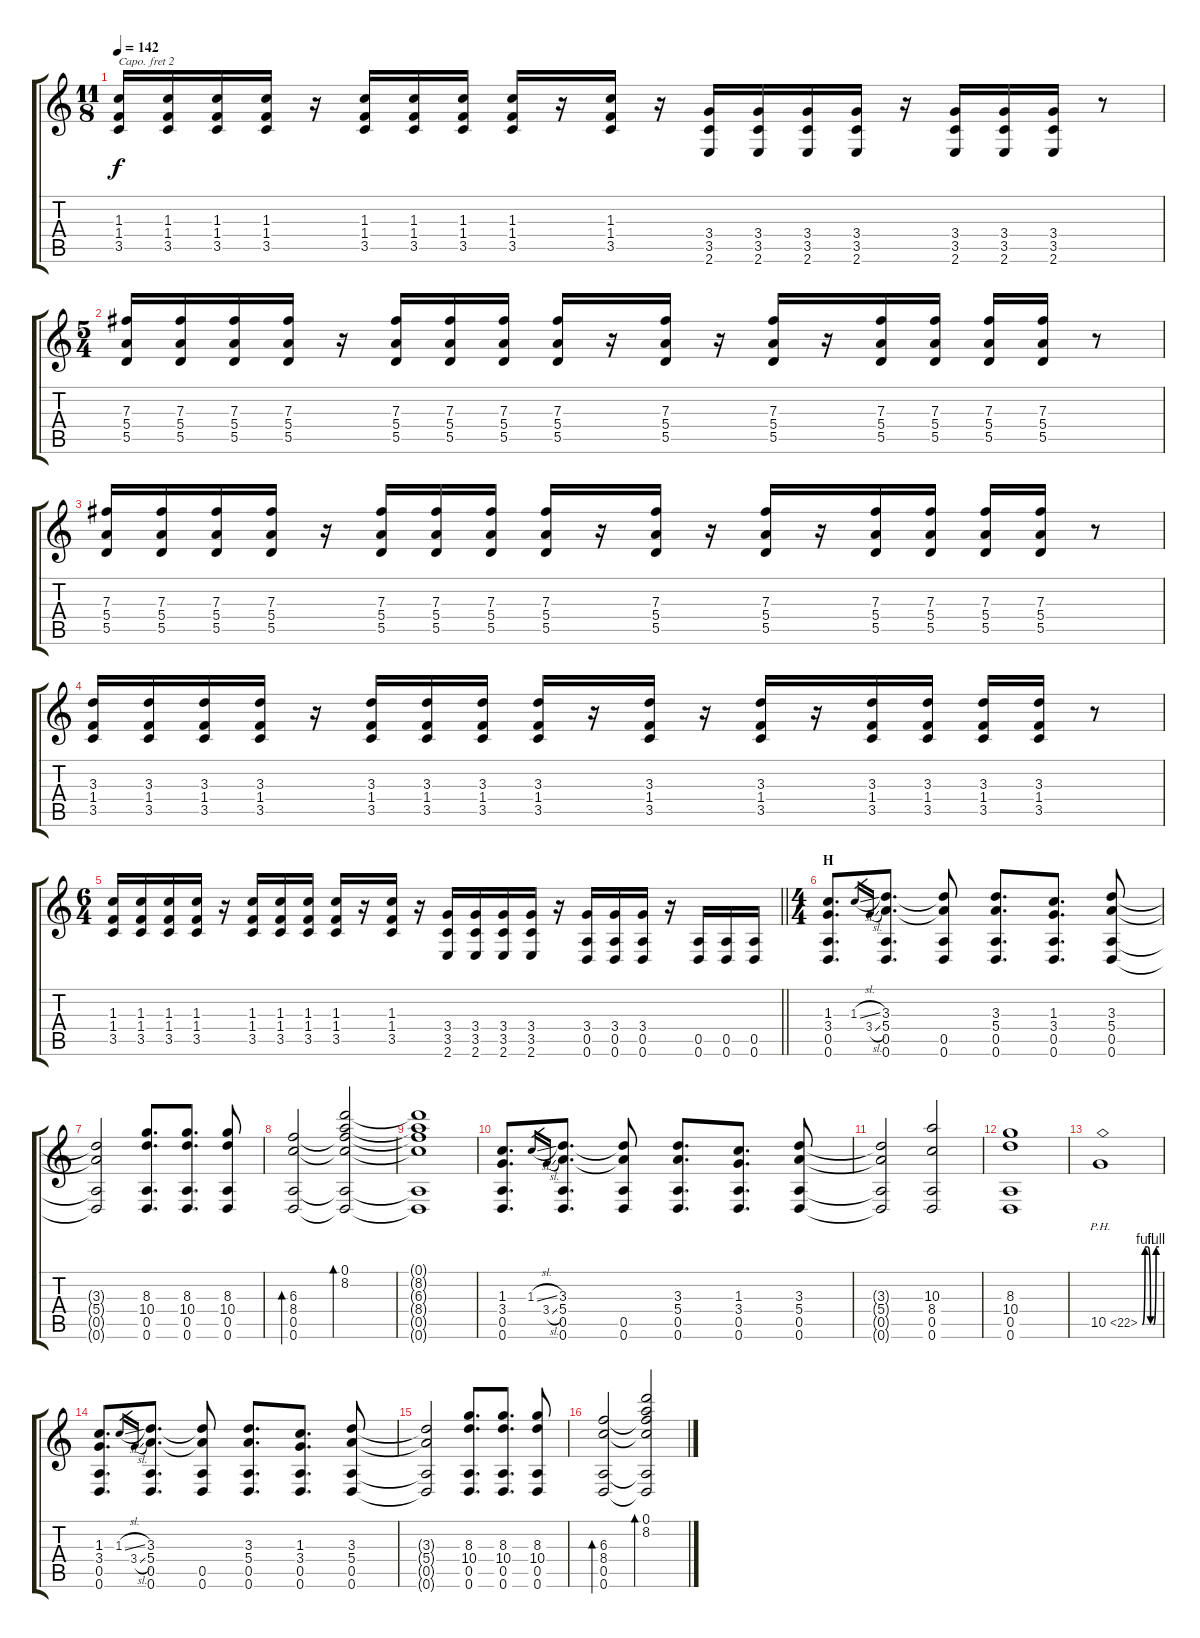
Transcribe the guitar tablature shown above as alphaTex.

\track "" {instrument overdrivenguitar}
\staff {score tabs}
\capo 2
\tuning (G4 E4 A3 D3 G2 C2) {hide}
\ts (11 8)
\tempo 142
\clef g2
\ks c
(1.3 1.4 3.5).16{dy f} (1.3 1.4 3.5).16 (1.3 1.4 3.5).16 (1.3 1.4 3.5).16 r.16 (1.3 1.4 3.5).16 (1.3 1.4 3.5).16 (1.3 1.4 3.5).16 (1.3 1.4 3.5).16 r.16 (1.3 1.4 3.5).16 r.16 (3.4 3.5 2.6).16 (3.4 3.5 2.6).16 (3.4 3.5 2.6).16 (3.4 3.5 2.6).16 r.16 (3.4 3.5 2.6).16 (3.4 3.5 2.6).16 (3.4 3.5 2.6).16 r.8 |
\ts (5 4)
(7.3 5.4 5.5).16 (7.3 5.4 5.5).16 (7.3 5.4 5.5).16 (7.3 5.4 5.5).16 r.16 (7.3 5.4 5.5).16 (7.3 5.4 5.5).16 (7.3 5.4 5.5).16 (7.3 5.4 5.5).16 r.16 (7.3 5.4 5.5).16 r.16 (7.3 5.4 5.5).16 r.16 (7.3 5.4 5.5).16 (7.3 5.4 5.5).16 (7.3 5.4 5.5).16 (7.3 5.4 5.5).16 r.8 |
(7.3 5.4 5.5).16 (7.3 5.4 5.5).16 (7.3 5.4 5.5).16 (7.3 5.4 5.5).16 r.16 (7.3 5.4 5.5).16 (7.3 5.4 5.5).16 (7.3 5.4 5.5).16 (7.3 5.4 5.5).16 r.16 (7.3 5.4 5.5).16 r.16 (7.3 5.4 5.5).16 r.16 (7.3 5.4 5.5).16 (7.3 5.4 5.5).16 (7.3 5.4 5.5).16 (7.3 5.4 5.5).16 r.8 |
(3.3 1.4 3.5).16 (3.3 1.4 3.5).16 (3.3 1.4 3.5).16 (3.3 1.4 3.5).16 r.16 (3.3 1.4 3.5).16 (3.3 1.4 3.5).16 (3.3 1.4 3.5).16 (3.3 1.4 3.5).16 r.16 (3.3 1.4 3.5).16 r.16 (3.3 1.4 3.5).16 r.16 (3.3 1.4 3.5).16 (3.3 1.4 3.5).16 (3.3 1.4 3.5).16 (3.3 1.4 3.5).16 r.8 |
\ts (6 4)
\barLineRight lightlight
(1.3 1.4 3.5).16 (1.3 1.4 3.5).16 (1.3 1.4 3.5).16 (1.3 1.4 3.5).16 r.16 (1.3 1.4 3.5).16 (1.3 1.4 3.5).16 (1.3 1.4 3.5).16 (1.3 1.4 3.5).16 r.16 (1.3 1.4 3.5).16 r.16 (3.4 3.5 2.6).16 (3.4 3.5 2.6).16 (3.4 3.5 2.6).16 (3.4 3.5 2.6).16 r.16 (3.4 0.5 0.6).16 (3.4 0.5 0.6).16 (3.4 0.5 0.6).16 r.16 (0.5 0.6).16 (0.5 0.6).16 (0.5 0.6).16 |
\ts (4 4)
\section ("" "H")
(1.3 3.4 0.5 0.6).8{d} 1.3{sl}.16{gr} 3.4{sl}.16{gr} (3.3 5.4 0.5 0.6).8{d} (3.3{t} 5.4{t} 0.5 0.6).8 (3.3 5.4 0.5 0.6).8{d} (1.3 3.4 0.5 0.6).8{d} (3.3 5.4 0.5 0.6).8 |
(3.3{t} 5.4{t} 0.5{t} 0.6{t}).2 (8.3 10.4 0.5 0.6).8{d} (8.3 10.4 0.5 0.6).8{d} (8.3 10.4 0.5 0.6).8 |
(6.3 8.4 0.5 0.6).2{bd 60} (0.1 8.2 6.3{t} 8.4{t} 0.5{t} 0.6{t}).2{bd 60} |
(0.1{t} 8.2{t} 6.3{t} 8.4{t} 0.5{t} 0.6{t}).1 |
(1.3 3.4 0.5 0.6).8{d} 1.3{sl}.16{gr} 3.4{sl}.16{gr} (3.3 5.4 0.5 0.6).8{d} (3.3{t} 5.4{t} 0.5 0.6).8 (3.3 5.4 0.5 0.6).8{d} (1.3 3.4 0.5 0.6).8{d} (3.3 5.4 0.5 0.6).8 |
(3.3{t} 5.4{t} 0.5{t} 0.6{t}).2 (10.3 8.4 0.5 0.6).2 |
(8.3 10.4 0.5 0.6).1 |
10.5{be (custom 0 0 10 4 20 4 30 0 40 0 50 4 60 4) ph 12}.1 |
(1.3 3.4 0.5 0.6).8{d} 1.3{sl}.16{gr} 3.4{sl}.16{gr} (3.3 5.4 0.5 0.6).8{d} (3.3{t} 5.4{t} 0.5 0.6).8 (3.3 5.4 0.5 0.6).8{d} (1.3 3.4 0.5 0.6).8{d} (3.3 5.4 0.5 0.6).8 |
(3.3{t} 5.4{t} 0.5{t} 0.6{t}).2 (8.3 10.4 0.5 0.6).8{d} (8.3 10.4 0.5 0.6).8{d} (8.3 10.4 0.5 0.6).8 |
(6.3 8.4 0.5 0.6).2{bd 60} (0.1 8.2 6.3{t} 8.4{t} 0.5{t} 0.6{t}).2{bd 60}
